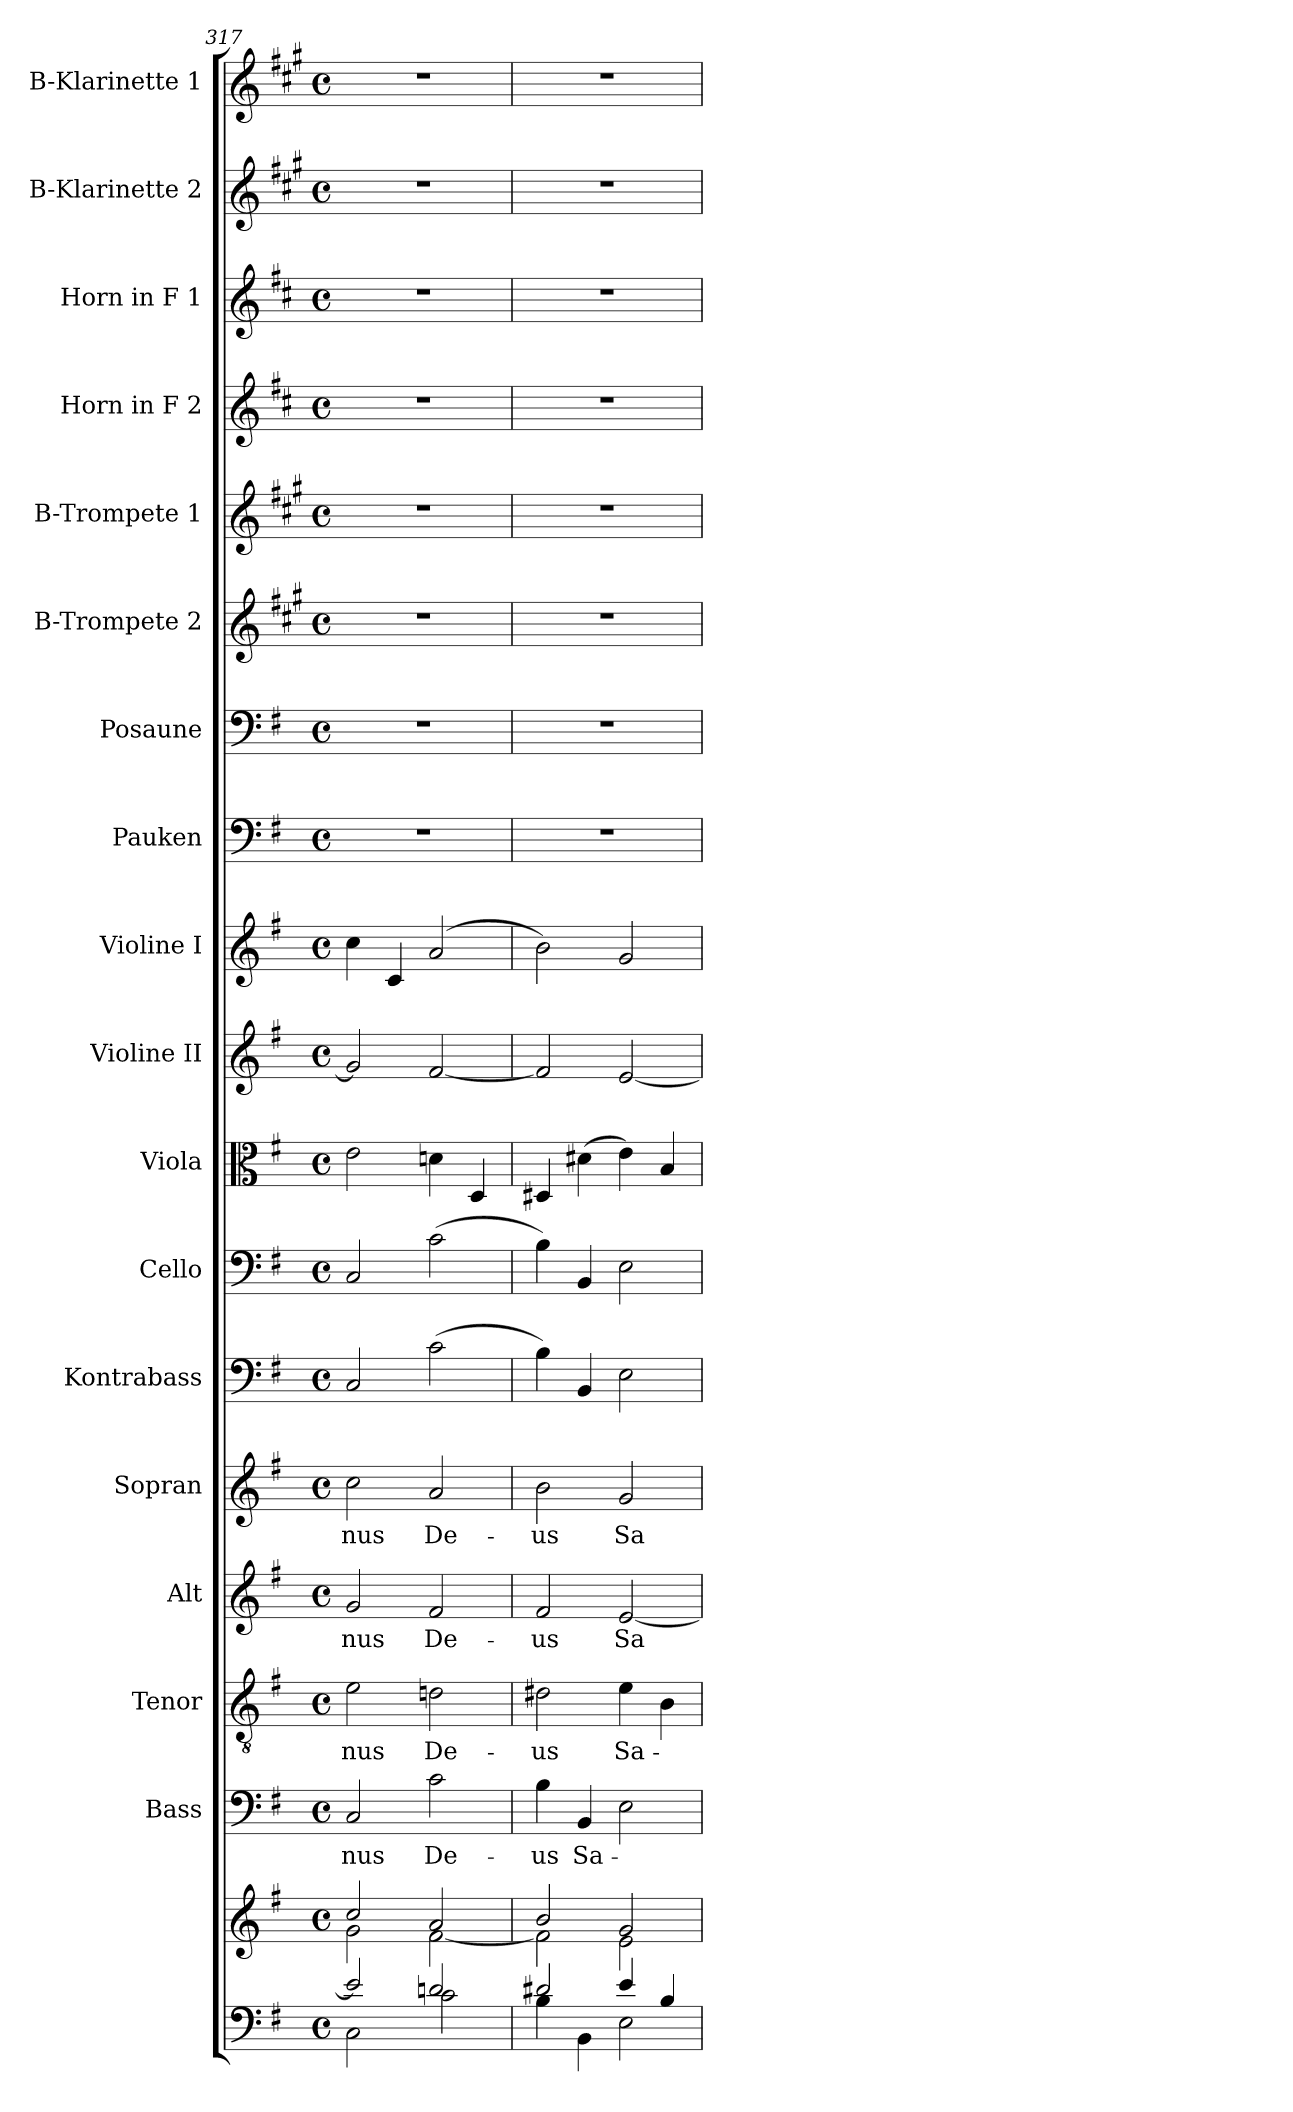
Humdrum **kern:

**kern	**kern	**kern	**text	**kern	**text	**kern	**text	**kern	**text	**kern	**kern	**kern	**kern	**kern	**kern	**kern	**kern	**kern	**kern	**kern	**kern	**kern
*part18	*part18	*part17	*part17	*part16	*part16	*part15	*part15	*part14	*part14	*part13	*part12	*part11	*part10	*part9	*part8	*part7	*part6	*part5	*part4	*part3	*part2	*part1
*staff19	*staff18	*staff17	*staff17	*staff16	*staff16	*staff15	*staff15	*staff14	*staff14	*staff13	*staff12	*staff11	*staff10	*staff9	*staff8	*staff7	*staff6	*staff5	*staff4	*staff3	*staff2	*staff1
*	*	*I"Bass	*	*I"Tenor	*	*I"Alt	*	*I"Sopran	*	*I"Kontrabass	*I"Cello	*I"Viola	*I"Violine II	*I"Violine I	*I"Pauken	*I"Posaune	*I"B-Trompete 2	*I"B-Trompete 1	*I"Horn in F 2	*I"Horn in F 1	*I"B-Klarinette 2	*I"B-Klarinette 1
*	*	*I'B.	*	*I'T.	*	*I'A.	*	*I'S.	*	*I'Kb.	*	*I'Vla.	*I'Vl. II	*I'Vl. I	*I'Pk.	*I'Pos.	*I'B Trp. 2	*I'B Trp. 1	*	*	*I'B Kl. 2	*I'B Kl. 1
*clefF4	*clefG2	*clefF4	*	*clefGv2	*	*clefG2	*	*clefG2	*	*clefF4	*clefF4	*clefC3	*clefG2	*clefG2	*clefF4	*clefF4	*clefG2	*clefG2	*clefG2	*clefG2	*clefG2	*clefG2
*	*	*	*	*	*	*	*	*	*	*ITrd7c12	*	*	*	*	*	*	*ITrd1c2	*ITrd1c2	*ITrd4c7	*ITrd4c7	*ITrd1c2	*ITrd1c2
*k[f#]	*k[f#]	*k[f#]	*	*k[f#]	*	*k[f#]	*	*k[f#]	*	*k[f#]	*k[f#]	*k[f#]	*k[f#]	*k[f#]	*k[f#]	*k[f#]	*k[f#]	*k[f#]	*k[f#]	*k[f#]	*k[f#]	*k[f#]
*G:	*G:	*G:	*	*G:	*	*G:	*	*G:	*	*G:	*G:	*G:	*G:	*G:	*G:	*G:	*G:	*G:	*G:	*G:	*G:	*G:
*M4/4	*M4/4	*M4/4	*	*M4/4	*	*M4/4	*	*M4/4	*	*M4/4	*M4/4	*M4/4	*M4/4	*M4/4	*M4/4	*M4/4	*M4/4	*M4/4	*M4/4	*M4/4	*M4/4	*M4/4
*met(c)	*met(c)	*met(c)	*	*met(c)	*	*met(c)	*	*met(c)	*	*met(c)	*met(c)	*met(c)	*met(c)	*met(c)	*met(c)	*met(c)	*met(c)	*met(c)	*met(c)	*met(c)	*met(c)	*met(c)
=317	=317	=317	=317	=317	=317	=317	=317	=317	=317	=317	=317	=317	=317	=317	=317	=317	=317	=317	=317	=317	=317	=317
*^	*^	*	*	*	*	*	*	*	*	*	*	*	*	*	*	*	*	*	*	*	*	*
!	!	!	!	!	!LO:LY:b	!	!LO:LY:b	!	!LO:LY:b	!	!LO:LY:b	!	!	!	!	!	!	!	!	!	!	!	!	!
2e/]	2C\	2cc/	2g\	2C/	-nus	2e\	-nus	2g/	-nus	2cc\	-nus	2CC/	2C/	2e\	2g/]	4cc\	1r	1r	1r	1r	1r	1r	1r	1r
.	.	.	.	.	.	.	.	.	.	.	.	.	.	.	.	4c/	.	.	.	.	.	.	.	.
!	!	!	!	!	!LO:LY:b	!	!LO:LY:b	!	!LO:LY:b	!	!LO:LY:b	!	!	!	!	!	!	!	!	!	!	!	!	!
2dn/	2c\	2a/	[<2f#\	2c\	De-	2dn\	De-	2f#/	De-	2a/	De-	(>2C\	(>2c\	4dn\	[2f#/	(2a/	.	.	.	.	.	.	.	.
.	.	.	.	.	.	.	.	.	.	.	.	.	.	4D/	.	.	.	.	.	.	.	.	.	.
=318	=318	=318	=318	=318	=318	=318	=318	=318	=318	=318	=318	=318	=318	=318	=318	=318	=318	=318	=318	=318	=318	=318	=318	=318
!	!	!	!	!	!LO:LY:b	!	!LO:LY:b	!	!LO:LY:b	!	!LO:LY:b	!	!	!	!	!	!	!	!	!	!	!	!	!
2d#X/	4B\	2b/	2f#\]	4B\	-us	2d#X\	-us	2f#/	-us	2b\	-us	4BB\)	4B\)	4D#X/	2f#/]	2b\)	1r	1r	1r	1r	1r	1r	1r	1r
!	!	!	!	!	!LO:LY:b	!	!	!	!	!	!	!	!	!	!	!	!	!	!	!	!	!	!	!
.	4BB\	.	.	4BB/	Sa-	.	.	.	.	.	.	4BBB/	4BB/	(>4d#X\	.	.	.	.	.	.	.	.	.	.
!	!	!	!	!	!	!	!LO:LY:b	!	!LO:LY:b	!	!LO:LY:b	!	!	!	!	!	!	!	!	!	!	!	!	!
4e/	2E\	2g/	2e\	2E\	.	4e\	Sa-	[2e/	Sa-	2g/	Sa-	2EE\	2E\	4e\)	[2e/	2g/	.	.	.	.	.	.	.	.
4B/	.	.	.	.	.	4B\	.	.	.	.	.	.	.	4B/	.	.	.	.	.	.	.	.	.	.
*v	*v	*	*	*	*	*	*	*	*	*	*	*	*	*	*	*	*	*	*	*	*	*	*	*
*	*v	*v	*	*	*	*	*	*	*	*	*	*	*	*	*	*	*	*	*	*	*	*	*
=	=	=	=	=	=	=	=	=	=	=	=	=	=	=	=	=	=	=	=	=	=	=
*-	*-	*-	*-	*-	*-	*-	*-	*-	*-	*-	*-	*-	*-	*-	*-	*-	*-	*-	*-	*-	*-	*-
